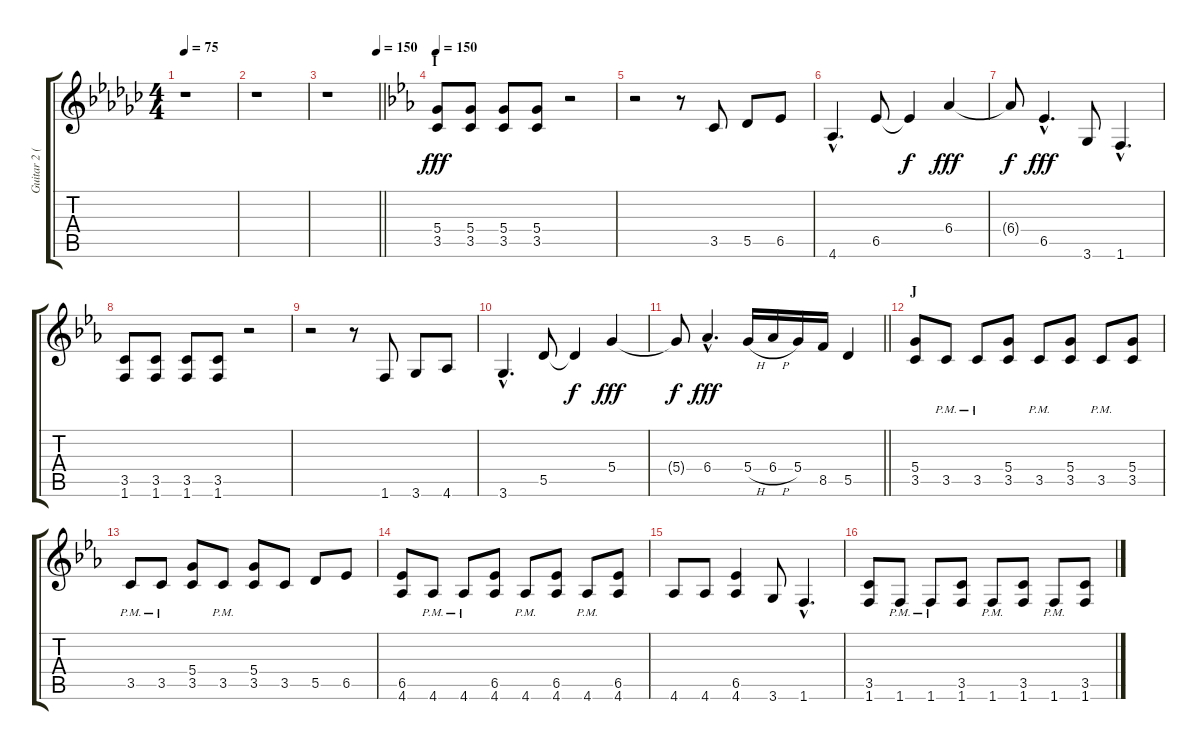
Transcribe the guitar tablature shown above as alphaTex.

\track ("Guitar 2 (Dave Weiner)" "Guitar 2 (") {instrument distortionguitar}
\staff {score tabs}
\tuning (E4 B3 G3 D3 A2 E2) {hide}
\ts (4 4)
\tempo 75
\clef g2
\ks gb
r.1{dy fff} |
r.1 |
\tempo (150 0.96875)
\barLineRight lightlight
r.1 |
\section ("" "I")
\tempo 150
\ks eb
(5.4 3.5).8 (5.4 3.5).8 (5.4 3.5).8 (5.4 3.5).8 r.2 |
r.2 r.8 3.5.8 5.5.8 6.5.8 |
4.6{hac}.4{d} 6.5.8 6.5{t}.4{dy f} 6.4.4{dy fff} |
6.4{t}.8{dy f} 6.5{hac}.4{d dy fff} 3.6.8 1.6{hac}.4{d} |
(3.5 1.6).8 (3.5 1.6).8 (3.5 1.6).8 (3.5 1.6).8 r.2 |
r.2 r.8 1.6.8 3.6.8 4.6.8 |
3.6{hac}.4{d} 5.5.8 5.5{t}.4{dy f} 5.4.4{dy fff} |
\barLineRight lightlight
5.4{t}.8{dy f} 6.4{hac}.4{d dy fff} 5.4{h}.16 6.4{h}.16 5.4.16 8.5.16 5.5.4 |
\section ("" "J")
(5.4 3.5).8 3.5{pm}.8 3.5{pm}.8 (5.4 3.5).8 3.5{pm}.8 (5.4 3.5).8 3.5{pm}.8 (5.4 3.5).8 |
3.5{pm}.8 3.5{pm}.8 (5.4 3.5).8 3.5{pm}.8 (5.4 3.5).8 3.5.8 5.5.8 6.5.8 |
(6.5 4.6).8 4.6{pm}.8 4.6{pm}.8 (6.5 4.6).8 4.6{pm}.8 (6.5 4.6).8 4.6{pm}.8 (6.5 4.6).8 |
4.6.8 4.6.8 (6.5 4.6).4 3.6.8 1.6{hac}.4{d} |
(3.5 1.6).8 1.6{pm}.8 1.6{pm}.8 (3.5 1.6).8 1.6{pm}.8 (3.5 1.6).8 1.6{pm}.8 (3.5 1.6).8
